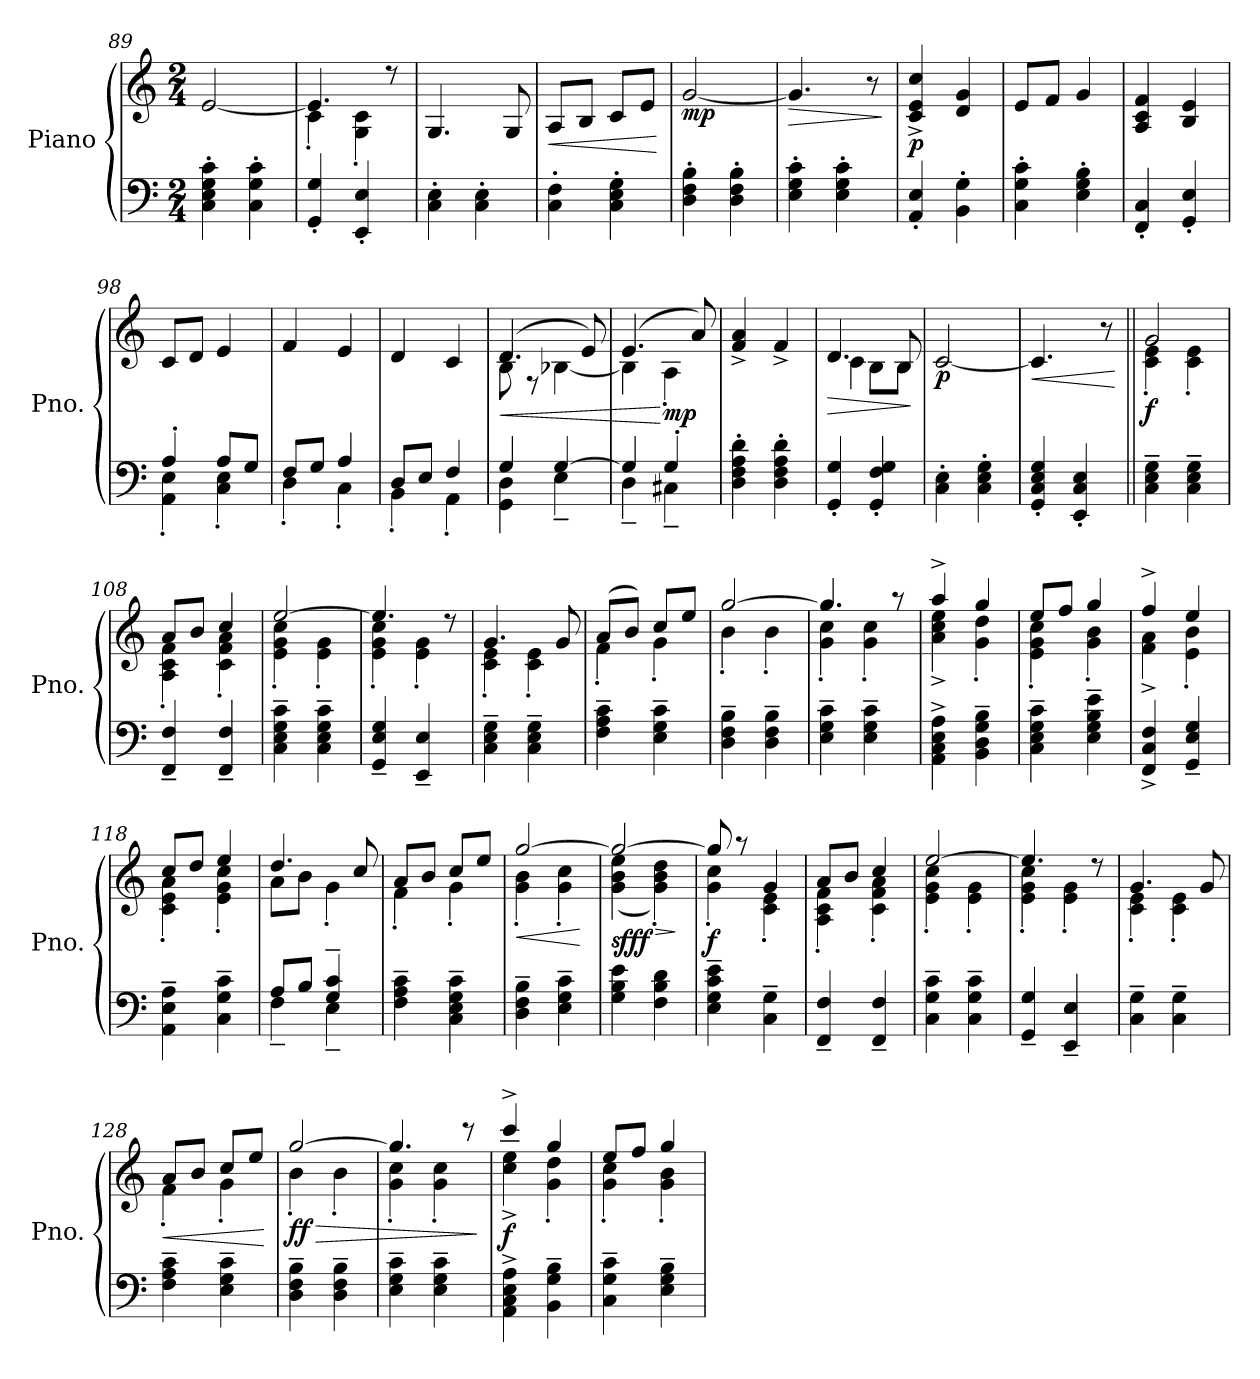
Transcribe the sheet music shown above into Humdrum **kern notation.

**kern	**kern	**dynam
*part1	*part1	*part1
*staff2	*staff1	*staff1/2
*I"Piano	*	*
*I'Pno.	*	*
!!LO:PB:g=z
*clefF4	*clefG2	*
*k[]	*k[]	*
*M2/4	*M2/4	*
=89	=89	=89
4C\' 4E\' 4G\' 4c\'	[2e/	.
4C\' 4G\' 4c\'	.	.
=90	=90	=90
*	*^	*
4GG/' 4G/'	4.e/]	4c'\	.
4EE/' 4E/'	.	4G\' 4c\'	.
.	8r	.	.
*	*v	*v	*
=91	=91	=91
4C\' 4E\'	4.G/	.
4C\' 4E\'	.	.
.	8G/	.
=92	=92	=92
!	!	!LO:HP:b
4C\' 4F\'	8A/L	<
.	8B/J	.
4C\' 4E\' 4G\'	8c/L	.
.	8e/J	.
.	.	[
=93	=93	=93
!	!	!LO:DY:b
4D\' 4F\' 4B\'	[2g/	mp
4D\' 4F\' 4B\'	.	.
=94	=94	=94
!	!	!LO:HP:b
4E\' 4G\' 4c\'	4.g/]	>
4E\' 4G\' 4c\'	.	.
.	8r	.
.	.	]
=95	=95	=95
!	!	!LO:DY:b
4AA/' 4E/'	4c/^ 4e/^ 4cc/^	p
4BB\' 4G\'	4d/ 4g/	.
=96	=96	=96
4C\' 4G\' 4c\'	8e/L	.
.	8f/J	.
4E\' 4G\' 4B\'	4g/	.
=97	=97	=97
4FF/' 4C/'	4A/ 4c/ 4f/	.
4GG/' 4E/'	4B/ 4e/	.
=98	=98	=98
*^	*	*
4A'/	4AA\' 4E\'	8c/L	.
.	.	8d/J	.
8A/L	4C\' 4E\'	4e/	.
8G/J	.	.	.
=99	=99	=99	=99
8F/L	4D'\	4f/	.
8G/J	.	.	.
4A/	4C'\	4e/	.
=100	=100	=100	=100
8D/L	4BB'\	4d/	.
8E/J	.	.	.
4F/	4AA'\	4c/	.
!!LO:LB:g=z
=101	=101	=101	=101
!	!	!	!LO:HP:b
*	*	*^	*
4G/	4GG\ 4D\	(>4.d/	8B\	<
.	.	.	8r	.
[4G/	4E~\	.	[4B-X\	.
.	.	8e/)	.	.
=102	=102	=102	=102	=102
4G/]	4D~\	(>4.e/	4B-\]	.
!	!	!	!	!LO:DY:n=1:b
4G'/	4C#X~\	.	4A'\	[ mp
.	.	8a/)	.	.
*v	*v	*	*	*
*	*v	*v	*
=103	=103	=103
4D\' 4F\' 4A\' 4d\'	4f/^ 4a/^	.
4D\' 4F\' 4A\' 4d\'	4f^/	.
=104	=104	=104
!	!	!LO:HP:b
*	*^	*
4GG/' 4G/'	4.d/	4c\	>
4GG/' 4F/' 4G/'	.	8B\L	.
.	8B/	8B\J	.
*	*v	*v	*
.	.	]
=105	=105	=105
!	!	!LO:DY:b
4C\' 4E\'	[2c/	p
4C\' 4E\' 4G\'	.	.
=106	=106	=106
!	!	!LO:HP:b
4GG/' 4C/' 4E/' 4G/'	4.c/]	<
4EE/' 4C/' 4E/'	.	.
.	8r	.
.	.	[
=107||	=107||	=107||
*	*^	*
!	!	!	!LO:DY:b
4C\~ 4E\~ 4G\~	2g/	4c\' 4e\'	f
4C\~ 4E\~ 4G\~	.	4c\' 4e\'	.
=108	=108	=108	=108
4FF/~ 4F/~	8a/L	4A\' 4c\' 4f\'	.
.	8b/J	.	.
4FF/~ 4F/~	4cc/	4c\' 4f\' 4a\'	.
=109	=109	=109	=109
4C\~ 4E\~ 4G\~ 4c\~	[2ee/	4e\' 4g\' 4cc\'	.
4C\~ 4E\~ 4G\~ 4c\~	.	4e\' 4g\'	.
=110	=110	=110	=110
4GG/~ 4E/~ 4G/~	4.ee/]	4e\' 4g\' 4cc\'	.
4EE/~ 4E/~	.	4e\' 4g\'	.
.	8r	.	.
=111	=111	=111	=111
4C\~ 4E\~ 4G\~	4.g/	4c\' 4e\'	.
4C\~ 4E\~ 4G\~	.	4c\' 4e\'	.
.	8g/	.	.
!!LO:LB:g=z	!!
=112	=112	=112	=112
4F\~ 4A\~ 4c\~	(>8a/L	4f'\	.
.	8b/J)	.	.
4E\~ 4G\~ 4c\~	8cc/L	4g'\	.
.	8ee/J	.	.
=113	=113	=113	=113
4D\~ 4F\~ 4B\~	[2gg/	4b'\	.
4D\~ 4F\~ 4B\~	.	4b'\	.
=114	=114	=114	=114
4E\~ 4G\~ 4c\~	4.gg/]	4g\' 4cc\'	.
4E\~ 4G\~ 4c\~	.	4g\' 4cc\'	.
.	8r	.	.
=115	=115	=115	=115
4AA\^ 4C\^ 4E\^ 4A\^	4aa^/	4a\^ 4cc\^ 4ee\^	.
4BB\~ 4D\~ 4G\~ 4B\~	4gg/	4g\' 4dd\'	.
=116	=116	=116	=116
4C\~ 4E\~ 4G\~ 4c\~	8ee/L	4e\' 4g\' 4cc\'	.
.	8ff/J	.	.
4E\~ 4G\~ 4B\~ 4e\~	4gg/	4g\' 4b\'	.
=117	=117	=117	=117
4FF/^ 4C/^ 4F/^	4ff^/	4f\^ 4a\^	.
4GG/~ 4E/~ 4G/~	4ee/	4e\' 4b\'	.
=118	=118	=118	=118
4AA\~ 4E\~ 4A\~	8cc/L	4c\' 4e\' 4a\'	.
.	8dd/J	.	.
4C\~ 4G\~ 4c\~	4ee/	4e\' 4g\' 4cc\'	.
=119	=119	=119	=119
*^	*	*	*
8A/L	4F~\	4.dd/	8a\L	.
8B/J	.	.	8b\J	.
4G/~ 4c/~	4E~\	.	4g'\	.
.	.	8cc/	.	.
*v	*v	*	*	*
=120	=120	=120	=120
4F\~ 4A\~ 4c\~	8a/L	4f'\	.
.	8b/J	.	.
4C\~ 4E\~ 4G\~ 4c\~	8cc/L	4g'\	.
.	8ee/J	.	.
=121	=121	=121	=121
!	!	!	!LO:HP:b
4D\~ 4F\~ 4B\~	[2gg/	4g\' 4b\'	<
4E\~ 4G\~ 4c\~	.	4g\' 4cc\'	.
*	*v	*v	*
.	.	[
=122	=122	=122
!	!	!LO:HP:b
*	*^	*
!	!	!	!LO:DY:n=1:b
!	!	!	!LO:DY:n=2:b
4G\ 4B\ 4e\	2gg/_	(<4g\ 4b\ 4ee\	> sf ff
4F\ 4B\ 4d\	.	4g\' 4b\' 4dd\')	.
*	*v	*v	*
.	.	]
=123	=123	=123
*	*^	*
!	!	!	!LO:DY:b
4E\~ 4G\~ 4c\~ 4e\~	8gg/]	4g\' 4cc\'	f
.	8r	.	.
4C\~ 4G\~	4g/	4c\' 4e\'	.
=124	=124	=124	=124
4FF/~ 4F/~	8a/L	4A\' 4c\' 4f\'	.
.	8b/J	.	.
4FF/~ 4F/~	4cc/	4c\' 4f\' 4a\'	.
!!LO:LB:g=z	!!
=125	=125	=125	=125
4C\~ 4G\~ 4c\~	[2ee/	4e\' 4g\' 4cc\'	.
4C\~ 4G\~ 4c\~	.	4e\' 4g\'	.
=126	=126	=126	=126
4GG/~ 4G/~	4.ee/]	4e\' 4g\' 4cc\'	.
4EE/~ 4E/~	.	4e\' 4g\'	.
.	8r	.	.
=127	=127	=127	=127
4C\~ 4G\~	4.g/	4c\' 4e\'	.
4C\~ 4G\~	.	4c\' 4e\'	.
.	8g/	.	.
=128	=128	=128	=128
!	!	!	!LO:HP:b
4F\~ 4A\~ 4c\~	8a/L	4f'\	<
.	8b/J	.	.
4E\~ 4G\~ 4c\~	8cc/L	4g'\	.
.	8ee/J	.	.
*	*v	*v	*
.	.	[
=129	=129	=129
!	!	!LO:HP:b
*	*^	*
!	!	!	!LO:DY:n=1:b
4D\~ 4F\~ 4B\~	[2gg/	4b'\	> ff
4D\~ 4F\~ 4B\~	.	4b'\	.
=130	=130	=130	=130
4E\~ 4G\~ 4c\~	4.gg/]	4g\' 4cc\'	.
4E\~ 4G\~ 4c\~	.	4g\' 4cc\'	.
.	8r	.	.
*	*v	*v	*
.	.	]
=131	=131	=131
*	*^	*
!	!	!	!LO:DY:b
4AA\^ 4C\^ 4E\^ 4A\^	4ccc^/	4cc\^ 4ee\^	f
4BB\~ 4G\~ 4B\~	4gg/	4g\' 4dd\'	.
=132	=132	=132	=132
4C\~ 4G\~ 4c\~	8ee/L	4g\' 4cc\'	.
.	8ff/J	.	.
4E\~ 4G\~ 4B\~	4gg/	4g\' 4b\'	.
*	*v	*v	*
=	=	=
*-	*-	*-
